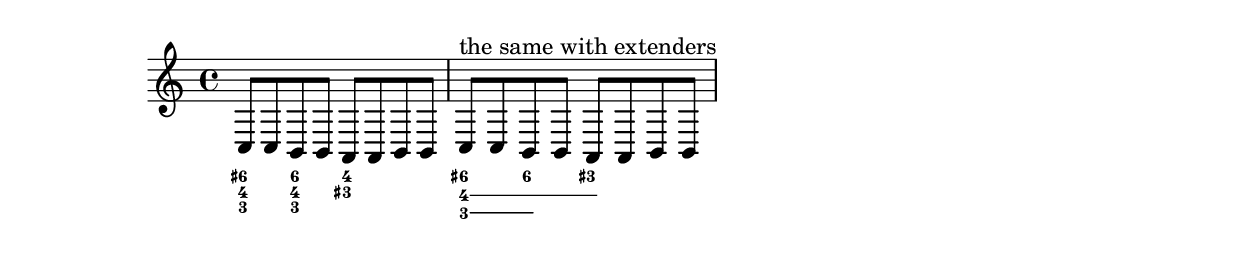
\header {

  texidoc = "Figured bass extender lines run between repeated bass
figures. They are switched on with @code{useBassFigureExtenders}"

}

\version "2.11.51"
\paper {
  ragged-right = ##t
}

<<
  \relative \new Voice {
    c8 c  b b  a a  b b  
    c^"the same with extenders" c  b b  a a  b b  
  
  }
 \figures {
    <6+ 4 3>4 <6 4 3> <4 3+> r4
    \set useBassFigureExtenders = ##t
    <6+ 4 3> <6 4 3> <4 3+> r4
  } 
>>
